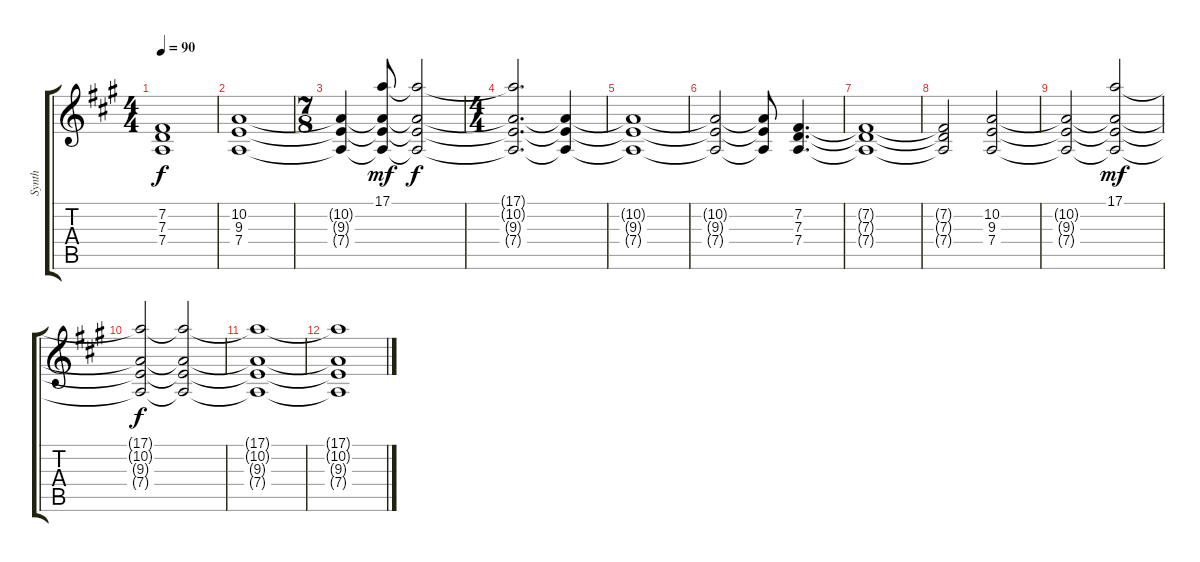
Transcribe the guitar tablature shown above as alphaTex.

\track ("Synth" "Synth") {instrument pad2warm}
\staff {score tabs}
\tuning (E4 B3 G3 D3 A2 E2) {hide}
\ts (4 4)
\tempo 90
\clef g2
\ks a
(7.2 7.3 7.4).1{dy f} |
(10.2 9.3 7.4).1 |
\ts (7 8)
(10.2{t} 9.3{t} 7.4{t}).4 (17.1 10.2{t} 9.3{t} 7.4{t}).8{dy mf} (17.1{t} 10.2{t} 9.3{t} 7.4{t}).2{dy f} |
\ts (4 4)
(17.1{t} 10.2{t} 9.3{t} 7.4{t}).2{d} (10.2{t} 9.3{t} 7.4{t}).4 |
(10.2{t} 9.3{t} 7.4{t}).1 |
(10.2{t} 9.3{t} 7.4{t}).2 (10.2{t} 9.3{t} 7.4{t}).8 (7.2 7.3 7.4).4{d} |
(7.2{t} 7.3{t} 7.4{t}).1 |
(7.2{t} 7.3{t} 7.4{t}).2 (10.2 9.3 7.4).2 |
(10.2{t} 9.3{t} 7.4{t}).2 (17.1 10.2{t} 9.3{t} 7.4{t}).2{dy mf} |
(17.1{t} 10.2{t} 9.3{t} 7.4{t}).2{dy f} (17.1{t} 10.2{t} 9.3{t} 7.4{t}).2{volume 4} |
(17.1{t} 10.2{t} 9.3{t} 7.4{t}).1 |
(17.1{t} 10.2{t} 9.3{t} 7.4{t}).1
